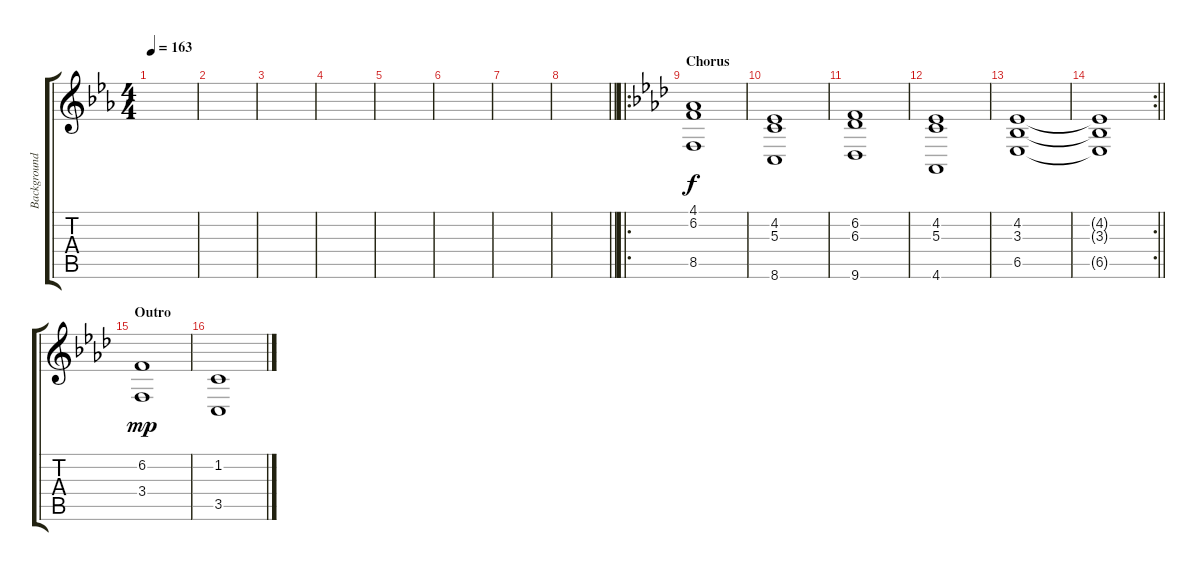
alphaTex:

\track ("Background keys" "Background") {instrument synthstrings1}
\staff {score tabs}
\tuning (E4 B3 G3 D3 A2 E2) {hide}
\ts (4 4)
\tempo 163
\clef g2
\ks cminor
|
|
|
|
|
|
|
\barLineRight lightlight
|
\ro
\section ("" "Chorus")
\ks fminor
(4.1 6.2 8.5).1 |
(4.2 5.3 8.6).1 |
(6.2 6.3 9.6).1 |
(4.2 5.3 4.6).1 |
(4.2 3.3 6.5).1 |
\rc 2
\barLineRight lightlight
(4.2{t} 3.3{t} 6.5{t}).1 |
\section ("" "Outro")
(6.2 3.4).1{dy mp} |
(1.2 3.5).1
